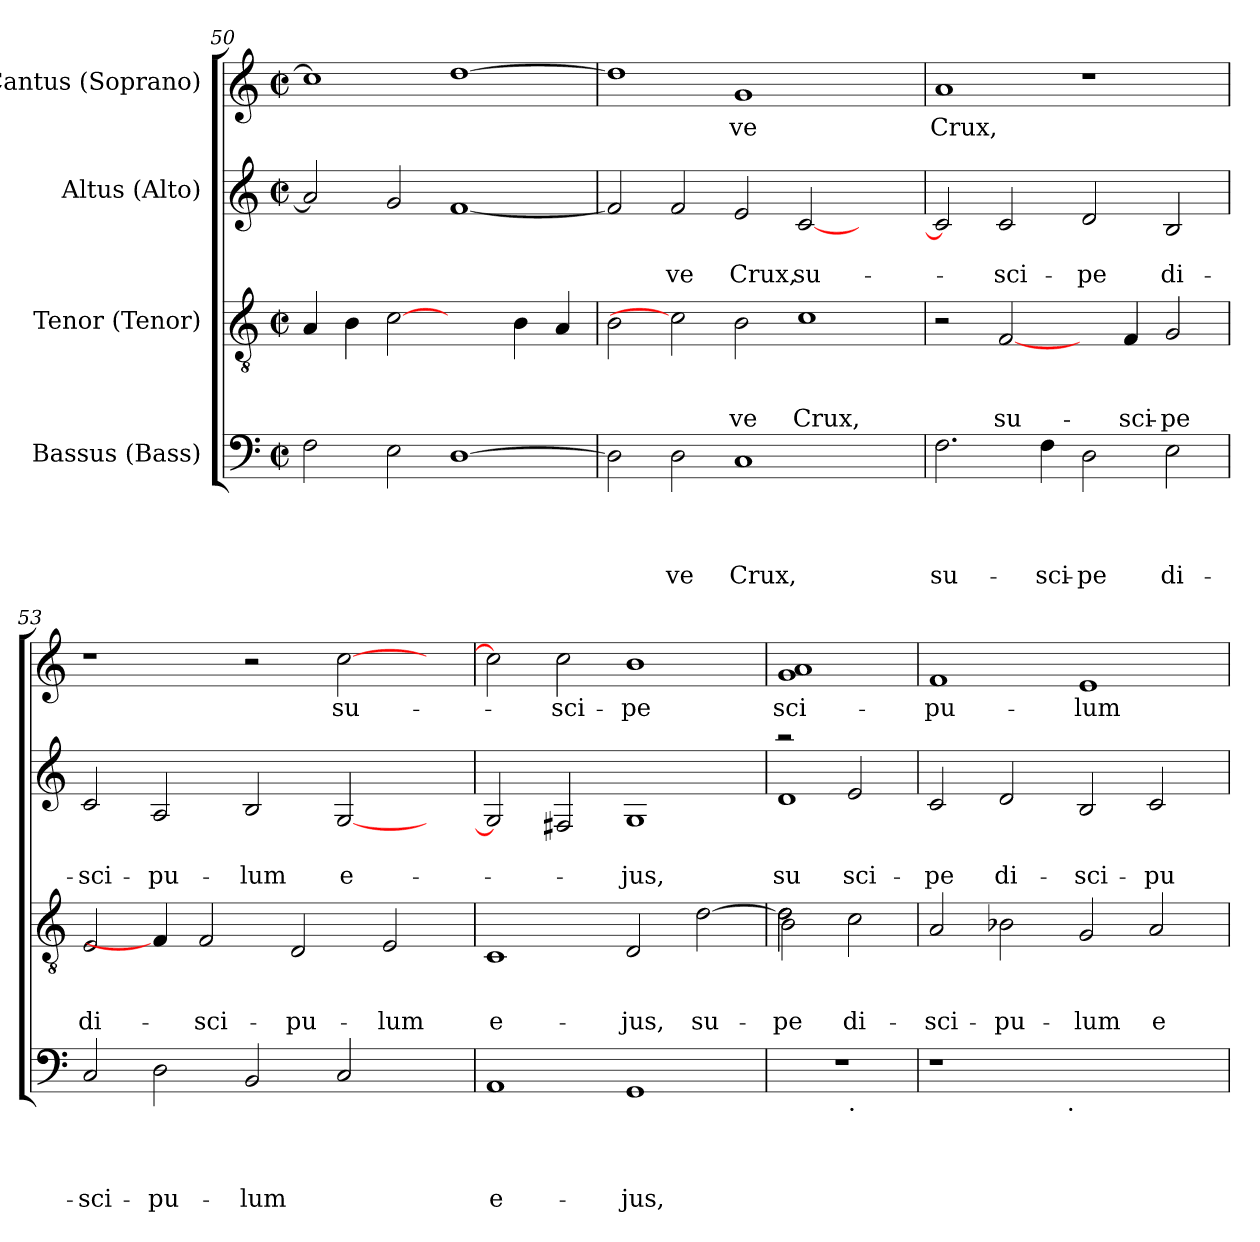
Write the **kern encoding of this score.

**kern	**text	**text	**text	**text	**kern	**text	**text	**text	**kern	**text	**text	**kern	**text
*part4	*part4	*part4	*part4	*part4	*part3	*part3	*part3	*part3	*part2	*part2	*part2	*part1	*part1
*staff4	*staff4	*staff4	*staff4	*staff4	*staff3	*staff3	*staff3	*staff3	*staff2	*staff2	*staff2	*staff1	*staff1
*I"Bassus (Bass)	*	*	*	*	*I"Tenor (Tenor)	*	*	*	*I"Altus (Alto)	*	*	*I"Cantus (Soprano)	*
*clefF4	*	*	*	*	*clefGv2	*	*	*	*clefG2	*	*	*clefG2	*
*k[]	*	*	*	*	*k[]	*	*	*	*k[]	*	*	*k[]	*
*C:	*	*	*	*	*C:	*	*	*	*C:	*	*	*C:	*
*M2/2	*	*	*	*	*M2/2	*	*	*	*M2/2	*	*	*M2/2	*
*met(c|)	*	*	*	*	*met(c|)	*	*	*	*met(c|)	*	*	*met(c|)	*
=50	=50	=50	=50	=50	=50	=50	=50	=50	=50	=50	=50	=50	=50
2F\	.	.	.	.	4A/	.	.	.	2a/]	.	.	1cc]	.
.	.	.	.	.	4B\	.	.	.	.	.	.	.	.
2E\	.	.	.	.	[2c	.	.	.	2g/	.	.	.	.
[<1D	.	.	.	.	2ryy	.	.	.	[<1f	.	.	[<1dd	.
.	.	.	.	.	4B\	.	.	.	.	.	.	.	.
.	.	.	.	.	4A/	.	.	.	.	.	.	.	.
!!LO:LB:g=z
=51	=51	=51	=51	=51	=51	=51	=51	=51	=51	=51	=51	=51	=51
2D\]	.	.	.	.	2B\	.	.	.	2f/]	.	.	1dd]	.
!	!	!	!	!LO:LY:b	!	!	!	!	!	!	!LO:LY:b	!	!
2D\	.	.	.	-ve	2c]	.	.	.	2f/	.	-ve	.	.
!	!	!	!	!LO:LY:b	!	!	!	!LO:LY:b	!	!	!LO:LY:b	!	!LO:LY:b
1C	.	.	.	Crux,	2B\	.	.	-ve	2e/	.	Crux,	1g	-ve
!	!	!	!	!	!	!	!	!LO:LY:b	!	!	!LO:LY:b	!	!
.	.	.	.	.	1c	.	.	Crux,	[<2c/	.	su-	.	.
2ryy	.	.	.	.	.	.	.	.	2ryy	.	.	2ryy	.
=52	=52	=52	=52	=52	=52	=52	=52	=52	=52	=52	=52	=52	=52
!	!	!	!	!LO:LY:b	!	!	!	!	!	!	!	!	!LO:LY:b
2.F\	.	.	.	su-	2r	.	.	.	2c/]	.	.	1a	Crux,
!	!	!	!	!	!	!	!	!LO:LY:b	!	!	!LO:LY:b	!	!
.	.	.	.	.	[2F/	.	.	su-	2c/	.	-sci-	.	.
!	!	!	!	!LO:LY:b	!	!	!	!	!	!	!	!	!
4F\	.	.	.	-sci-	.	.	.	.	.	.	.	.	.
!	!	!	!	!LO:LY:b:rj	!	!	!	!	!	!	!LO:LY:b	!	!
2D\	.	.	.	-pe	4ryy	.	.	.	2d/	.	-pe	1r	.
!	!	!	!	!	!	!	!	!LO:LY:b	!	!	!	!	!
.	.	.	.	.	4F/	.	.	-sci-	.	.	.	.	.
!	!	!	!	!LO:LY:b	!	!	!	!LO:LY:b:rj	!	!	!LO:LY:b	!	!
2E\	.	.	.	di-	2G/	.	.	-pe	2B/	.	di-	.	.
=53	=53	=53	=53	=53	=53	=53	=53	=53	=53	=53	=53	=53	=53
!	!	!	!	!LO:LY:b	!	!	!	!LO:LY:b	!	!	!LO:LY:b	!	!
2C/	.	.	.	-sci-	2E/	.	.	di-	2c/	.	-sci-	1r	.
!	!	!	!	!LO:LY:b	!	!	!	!	!	!	!LO:LY:b	!	!
2D\	.	.	.	-pu-	4F/]	.	.	.	2A/	.	-pu-	.	.
!	!	!	!	!	!	!	!	!LO:LY:b:rj	!	!	!	!	!
.	.	.	.	.	2F/	.	.	-sci-	.	.	.	.	.
!	!	!	!	!LO:LY:b	!	!	!	!	!	!	!LO:LY:b:rj	!	!
2BB/	.	.	.	-lum	.	.	.	.	2B/	.	-lum	2r	.
!	!	!	!	!	!	!	!	!LO:LY:b	!	!	!	!	!
.	.	.	.	.	2D/	.	.	-pu-	.	.	.	.	.
!	!	!	!	!	!	!	!	!	!	!	!LO:LY:b:rj	!	!LO:LY:b
2C/	.	.	.	.	.	.	.	.	[<2G/	.	e-	[>2cc\	su-
!	!	!	!	!	!	!	!	!LO:LY:b:rj	!	!	!	!	!
.	.	.	.	.	2E/	.	.	-lum	.	.	.	.	.
4ryy	.	.	.	.	.	.	.	.	4ryy	.	.	4ryy	.
=54	=54	=54	=54	=54	=54	=54	=54	=54	=54	=54	=54	=54	=54
!	!	!	!	!LO:LY:b:rj	!	!	!	!LO:LY:b:rj	!	!	!	!	!
1AA	.	.	.	e-	1C	.	.	e-	2G/]	.	.	2cc\]	.
!	!	!	!	!	!	!	!	!	!	!	!	!	!LO:LY:b
.	.	.	.	.	.	.	.	.	2F#X/	.	.	2cc\	-sci-
!	!	!	!	!LO:LY:b	!	!	!	!LO:LY:b	!	!	!LO:LY:b	!	!LO:LY:b:rj
1GG	.	.	.	-jus,	2D/	.	.	-jus,	1G	.	-jus,	1b	-pe
!	!	!	!	!	!	!	!	!LO:LY:b	!	!	!	!	!
.	.	.	.	.	[>2d\	.	.	su-	.	.	.	.	.
=55	=55	=55	=55	=55	=55	=55	=55	=55	=55	=55	=55	=55	=55
*	*	*	*	*	*^	*	*	*	*	*	*	*	*
!	!	!	!	!	!	!	!	!	!LO:LY:b	!	!	!	!	!
*	*	*	*	*	*	*^	*	*	*	*	*	*	*	*
!	!	!	!	!	!	!	!	!	!	!LO:LY:b:rj	!	!	!LO:LY:b	!	!LO:LY:b
*^	*	*	*	*	*	*	*	*	*	*	*^	*	*	*	*
1r	2ryy	.	.	.	.	2d\]	2d\	2B\	.	.	-pe	2raa	1d	.	-su-	1g 1a	-sci-
!	!LO:TX:b:t=.	!	!	!	!	!	!	!	!	!	!	!	!	!	!	!	!
!	!	!	!	!	!	!	!	!	!	!	!LO:LY:b	!	!	!	!LO:LY:b	!	!
.	2ryy	.	.	.	.	2c\	2ryy	2ryy	.	.	-di-	2e/	.	.	sci-	.	.
*	*	*	*	*	*	*	*	*	*	*	*	*v	*v	*	*	*	*
=56	=56	=56	=56	=56	=56	=56	=56	=56	=56	=56	=56	=56	=56	=56	=56	=56
!	!	!	!	!	!	!	!	!	!	!	!LO:LY:b	!	!	!LO:LY:b	!	!LO:LY:b
*	*	*	*	*	*	*v	*v	*v	*	*	*	*	*	*	*	*
1r	2ryy	.	.	.	.	2A/	.	.	sci-	2c/	.	-pe	1f	-pu-
!	!	!	!	!	!	!	!	!	!LO:LY:b	!	!	!LO:LY:b	!	!
.	4...ryy	.	.	.	.	2B-X\	.	.	-pu-	2d/	.	di-	.	.
!	!LO:TX:b:t=.	!	!	!	!	!	!	!	!	!	!	!	!	!
.	1ryy	.	.	.	.	.	.	.	.	.	.	.	.	.
!	!	!	!	!	!	!	!	!	!LO:LY:b:rj	!	!	!LO:LY:b	!	!LO:LY:b
1ryy	.	.	.	.	.	2G/	.	.	-lum	2B/	.	-sci-	1e	-lum
!	!	!	!	!	!	!	!	!	!LO:LY:b:rj	!	!	!LO:LY:b	!	!
.	.	.	.	.	.	2A/	.	.	e-	2c/	.	-pu-	.	.
.	32ryy	.	.	.	.	.	.	.	.	.	.	.	.	.
*v	*v	*	*	*	*	*	*	*	*	*	*	*	*	*
=	=	=	=	=	=	=	=	=	=	=	=	=	=
*-	*-	*-	*-	*-	*-	*-	*-	*-	*-	*-	*-	*-	*-
